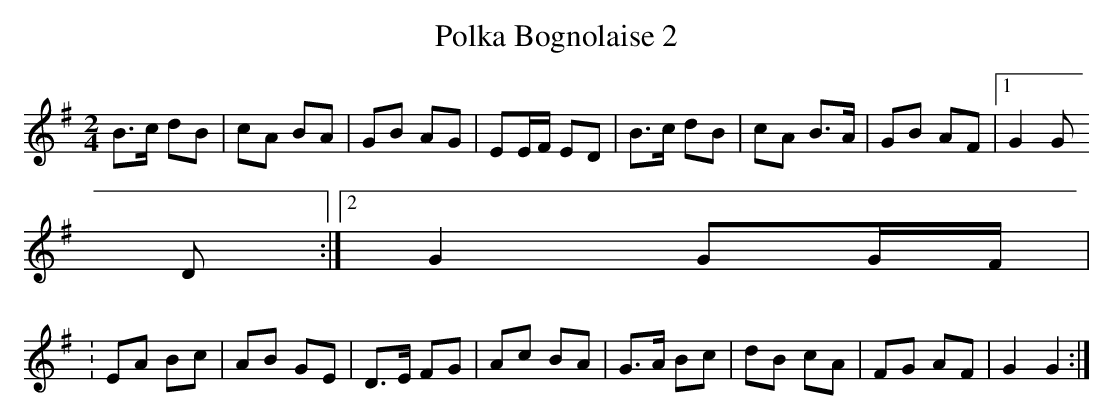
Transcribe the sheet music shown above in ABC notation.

X:1
T:Polka Bognolaise 2
M:2/4
L:1/8
K:G major
   B>c dB | cA BA | GB AG | EE/2F/2 ED | B>c dB | cA B>A | GB AF |1 G2 G
D :|2 G2 GG/2F/2 |
: EA Bc | AB GE | D>E FG |Ac BA | G>A Bc | dB cA | FG AF | G2  G2   :|
